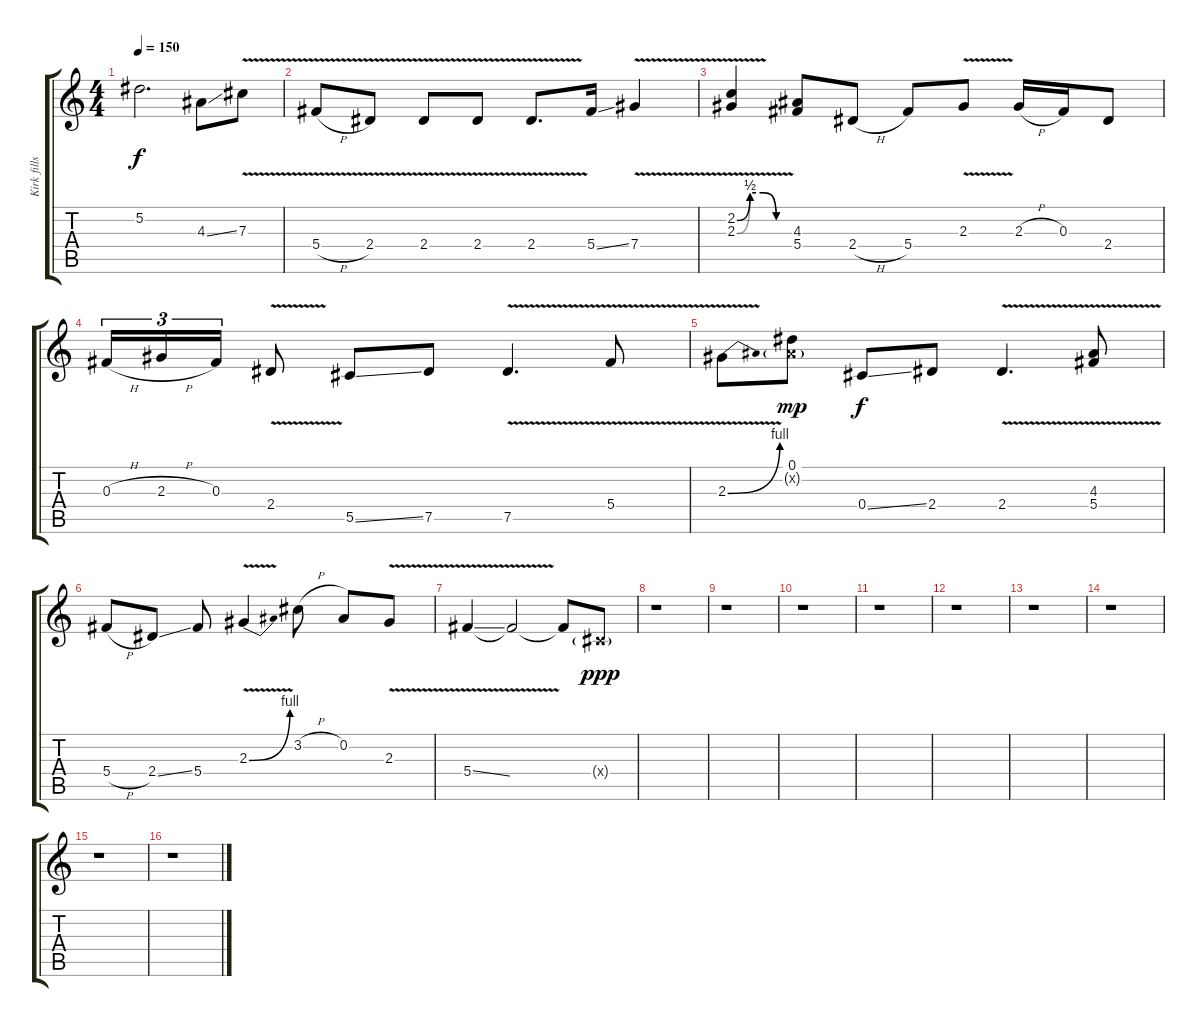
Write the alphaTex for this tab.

\track ("Kirk fills" "Kirk fills") {instrument distortionguitar}
\staff {score tabs}
\tuning (Eb4 Bb3 Gb3 Db3 Ab2 Eb2) {hide}
\ts (4 4)
\tempo 150
\clef g2
\ks c
5.2{t}.2{d dy f} 4.3{ss}.8 7.3{v}.8 |
5.4{v h}.8 2.4{v}.8 2.4{v}.8 2.4{v}.8 2.4{v}.8{d} 5.4{ss}.16 7.4{v}.4 |
(2.2{be (custom 0 0 15 2 30 2 45 0 60 0) v} 2.3{be (custom 0 0 15 2 30 2 45 0 60 0) v}).4 (4.3 5.4).8 2.4{h}.8 5.4.8 2.3{v}.8 2.3{h}.16 0.3.16 2.4.8 |
0.3{h}.16{tu (3 2)} 2.3{h}.16{tu (3 2)} 0.3.16{tu (3 2)} 2.4{v}.8 5.5{ss}.8 7.5.8 7.5{v}.4{d} 5.4{v}.8 |
2.3{be (bend 0 0 60 4) v}.8 (0.1 0.2{g x}).8{dy mp} 0.4{ss}.8{dy f} 2.4.8 2.4{v}.4{d} (4.3{v} 5.4{v}).8 |
5.4{h}.8 2.4{ss}.8 5.4.8 2.3{be (bend 0 0 60 4) v}.4 3.2{h}.8 0.2.8 2.3{v}.8 |
5.4{v ss}.4 5.4{t}.2 5.4{t}.8 0.4{g x}.8{dy ppp} |
r.1 |
r.1 |
r.1 |
r.1 |
r.1 |
r.1 |
r.1 |
r.1 |
r.1
